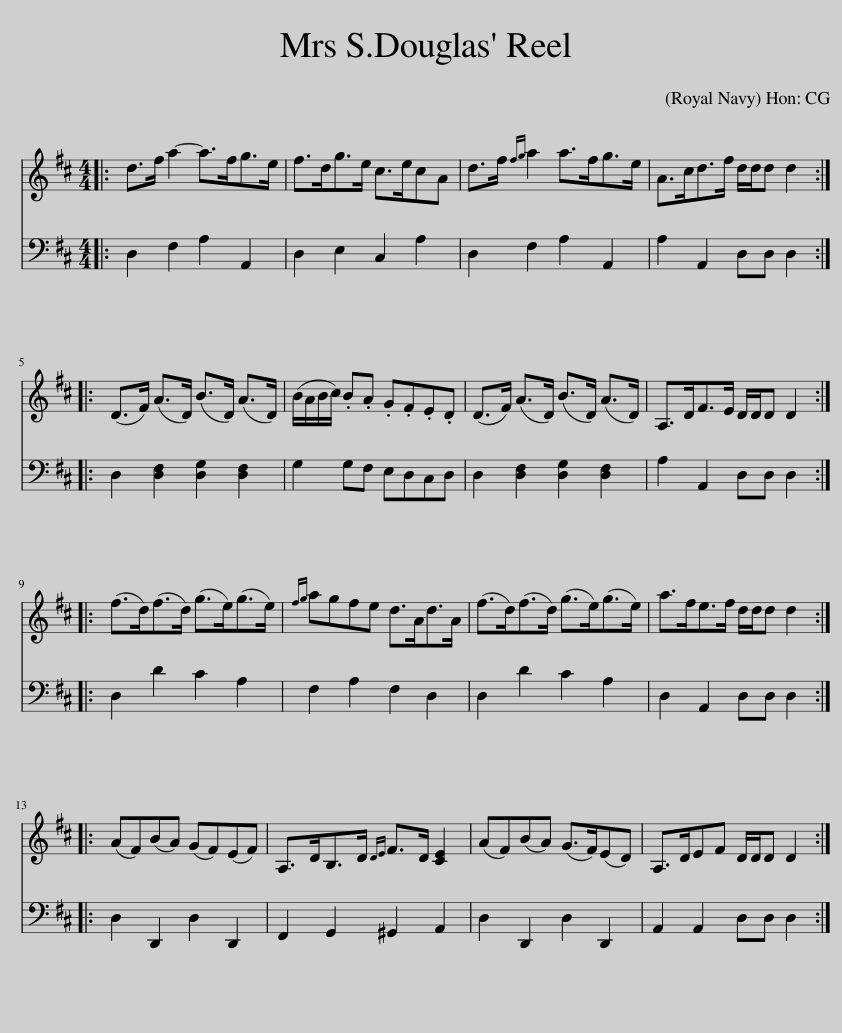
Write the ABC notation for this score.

X:1
%%score 1 2
L:1/8
M:4/4
I:linebreak $
K:D
V:1 treble
V:2 bass
V:1
|: d>f a2- a>fg>e | f>dg>e c>ecA | d>f{fg} a2 a>fg>e | A>cd>f d/d/d d2 ::$ (D>F) (A>D) (B>D) (A>D) | %5
 (B/A/B/c/) .B.A .G.F.E.D | (D>F) (A>D) (B>D) (A>D) | A,>DF>E D/D/D D2 ::$ (f>d)(f>d) (g>e)(g>e) |{fg} agfe d>Ad>A | %10
 (f>d)(f>d) (g>e)(g>e) | a>fe>f d/d/d d2 ::$ (AF)(BA) (GF)(EF) | A,>DB,>D{DE} F>D [CE]2 | (AF)(BA) (G>F)(ED) | %15
 A,>DEF D/D/D D2 :| %16
V:2
|: D,2 F,2 A,2 A,,2 | D,2 E,2 C,2 A,2 | D,2 F,2 A,2 A,,2 | A,2 A,,2 D,D, D,2 ::$ D,2 [D,F,]2 [D,G,]2 [D,F,]2 | %5
 G,2 G,F, E,D,C,D, | D,2 [D,F,]2 [D,G,]2 [D,F,]2 | A,2 A,,2 D,D, D,2 ::$ D,2 D2 C2 A,2 | F,2 A,2 F,2 D,2 | %10
 D,2 D2 C2 A,2 | D,2 A,,2 D,D, D,2 ::$ D,2 D,,2 D,2 D,,2 | F,,2 G,,2 ^G,,2 A,,2 | D,2 D,,2 D,2 D,,2 | %15
 A,,2 A,,2 D,D, D,2 :| %16
